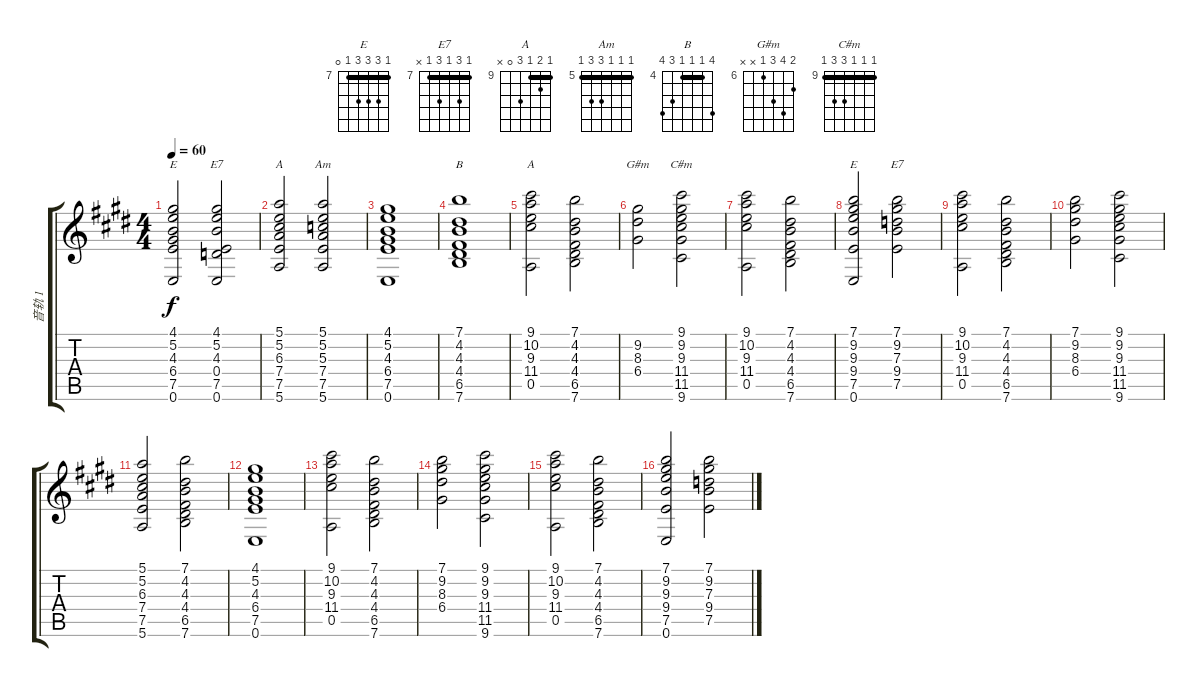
\track ("音轨 1" "音轨 1") {instrument acousticguitarsteel}
\staff {score tabs}
\tuning (E4 B3 G3 D3 A2 E2) {hide}
\chord ("E" 4 5 4 6 7 0) {firstfret 4 barre 4}
\chord ("E7" 4 5 4 0 7 0) {firstfret 4 barre 4}
\chord ("A" 5 5 6 7 7 5) {firstfret 5 barre 5}
\chord ("Am" 5 5 5 7 7 5) {firstfret 5 barre 5}
\chord ("B" 7 4 4 4 6 7) {firstfret 4 barre 4}
\chord ("A" 9 10 9 11 0 x) {firstfret 9 barre 9}
\chord ("G#m" 7 9 8 6 x x) {firstfret 6}
\chord ("C#m" 9 9 9 11 11 9) {firstfret 9 barre 9}
\chord ("E" 7 9 9 9 7 0) {firstfret 7 barre 7}
\chord ("E7" 7 9 7 9 7 x) {firstfret 7 barre 7}
\ts (4 4)
\tempo 60
\clef g2
\ks e
(4.1 5.2 4.3 6.4 7.5 0.6).2{ch "E" dy f} (4.1 5.2 4.3 0.4 7.5 0.6).2{ch "E7"} |
(5.1 5.2 6.3 7.4 7.5 5.6).2{ch "A"} (5.1 5.2 5.3 7.4 7.5 5.6).2{ch "Am"} |
(4.1 5.2 4.3 6.4 7.5 0.6).1 |
(7.1 4.2 4.3 4.4 6.5 7.6).1{ch "B"} |
(9.1 10.2 9.3 11.4 0.5).2{ch "A"} (7.1 4.2 4.3 4.4 6.5 7.6).2 |
(9.2 8.3 6.4).2{ch "G#m"} (9.1 9.2 9.3 11.4 11.5 9.6).2{ch "C#m"} |
(9.1 10.2 9.3 11.4 0.5).2 (7.1 4.2 4.3 4.4 6.5 7.6).2 |
(7.1 9.2 9.3 9.4 7.5 0.6).2{ch "E"} (7.1 9.2 7.3 9.4 7.5).2{ch "E7"} |
(9.1 10.2 9.3 11.4 0.5).2 (7.1 4.2 4.3 4.4 6.5 7.6).2 |
(7.1 9.2 8.3 6.4).2 (9.1 9.2 9.3 11.4 11.5 9.6).2 |
(5.1 5.2 6.3 7.4 7.5 5.6).2 (7.1 4.2 4.3 4.4 6.5 7.6).2 |
(4.1 5.2 4.3 6.4 7.5 0.6).1 |
(9.1 10.2 9.3 11.4 0.5).2 (7.1 4.2 4.3 4.4 6.5 7.6).2 |
(7.1 9.2 8.3 6.4).2 (9.1 9.2 9.3 11.4 11.5 9.6).2{txt ""} |
(9.1 10.2 9.3 11.4 0.5).2 (7.1 4.2 4.3 4.4 6.5 7.6).2 |
(7.1 9.2 9.3 9.4 7.5 0.6).2 (7.1 9.2 7.3 9.4 7.5).2
